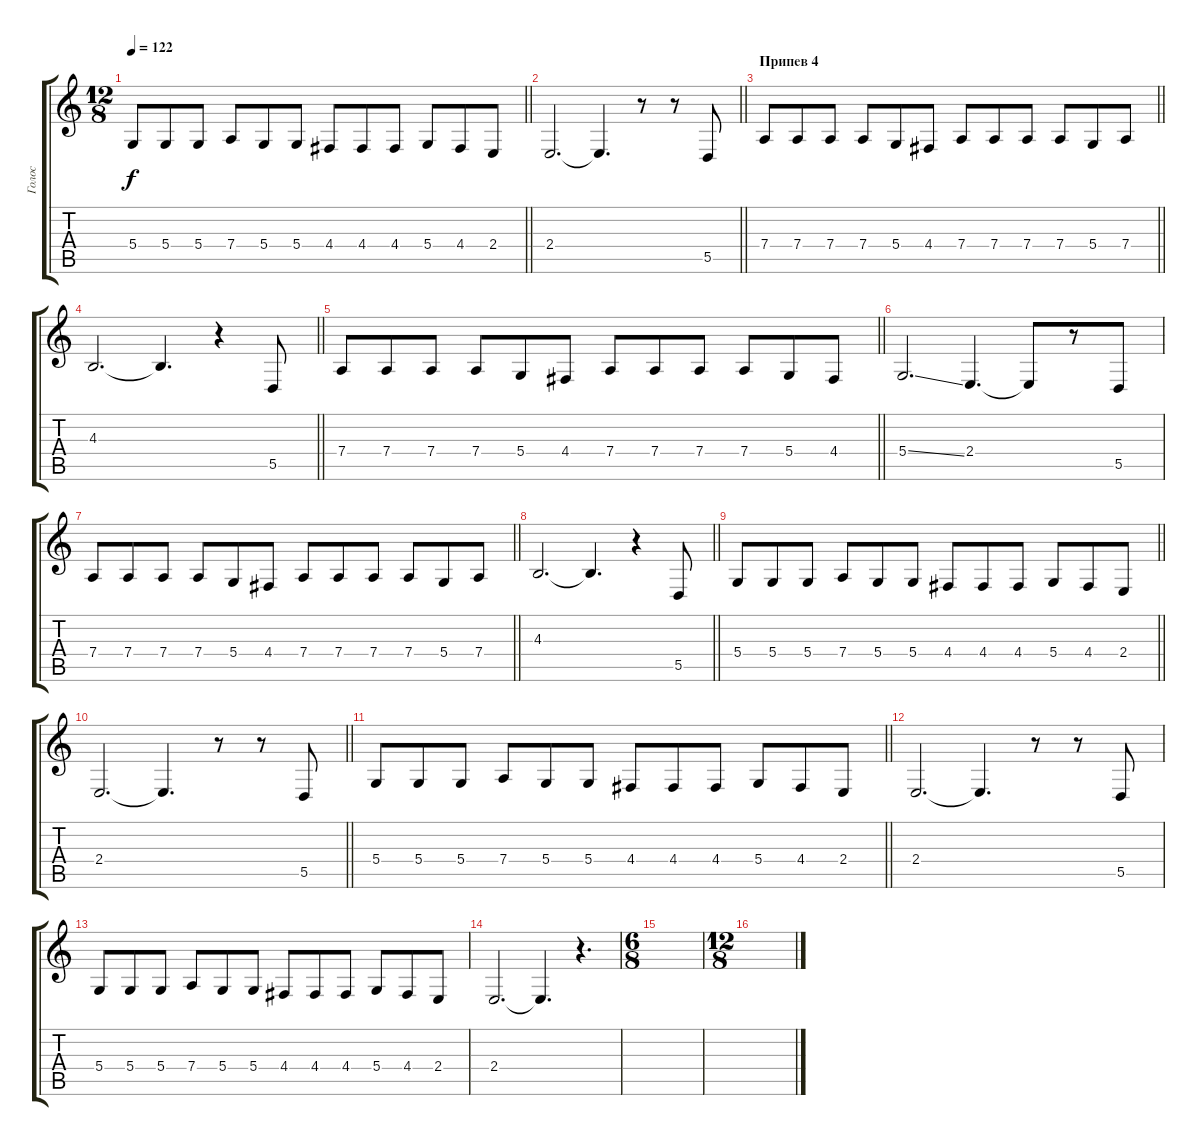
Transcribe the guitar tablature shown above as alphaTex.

\track ("Голос" "Голос") {instrument pad4choir}
\staff {score tabs}
\tuning (E4 B3 G3 D3 A2 E2) {hide}
\ts (12 8)
\tempo 122
\clef g2
\barLineRight lightlight
\ks c
5.4.8{dy f} 5.4.8 5.4.8 7.4.8 5.4.8 5.4.8 4.4.8 4.4.8 4.4.8 5.4.8 4.4.8 2.4.8 |
\barLineRight lightlight
2.4.2{d} 2.4{t}.4{d} r.8 r.8 5.5.8 |
\section ("" "Припев 4")
\barLineRight lightlight
7.4.8 7.4.8 7.4.8 7.4.8 5.4.8 4.4.8 7.4.8 7.4.8 7.4.8 7.4.8 5.4.8 7.4.8 |
\barLineRight lightlight
4.3.2{d} 4.3{t}.4{d} r.4 5.5.8 |
\barLineRight lightlight
7.4.8 7.4.8 7.4.8 7.4.8 5.4.8 4.4.8 7.4.8 7.4.8 7.4.8 7.4.8 5.4.8 4.4.8 |
5.4{ss}.2{d} 2.4.4{d} 2.4{t}.8 r.8 5.5.8 |
\barLineRight lightlight
7.4.8 7.4.8 7.4.8 7.4.8 5.4.8 4.4.8 7.4.8 7.4.8 7.4.8 7.4.8 5.4.8 7.4.8 |
\barLineRight lightlight
4.3.2{d} 4.3{t}.4{d} r.4 5.5.8 |
\barLineRight lightlight
5.4.8 5.4.8 5.4.8 7.4.8 5.4.8 5.4.8 4.4.8 4.4.8 4.4.8 5.4.8 4.4.8 2.4.8 |
\barLineRight lightlight
2.4.2{d} 2.4{t}.4{d} r.8 r.8 5.5.8 |
\barLineRight lightlight
5.4.8 5.4.8 5.4.8 7.4.8 5.4.8 5.4.8 4.4.8 4.4.8 4.4.8 5.4.8 4.4.8 2.4.8 |
2.4.2{d} 2.4{t}.4{d} r.8 r.8 5.5.8 |
5.4.8 5.4.8 5.4.8 7.4.8 5.4.8 5.4.8 4.4.8 4.4.8 4.4.8 5.4.8 4.4.8 2.4.8 |
2.4.2{d} 2.4{t}.4{d} r.4{d} |
\ts (6 8)
|
\ts (12 8)
